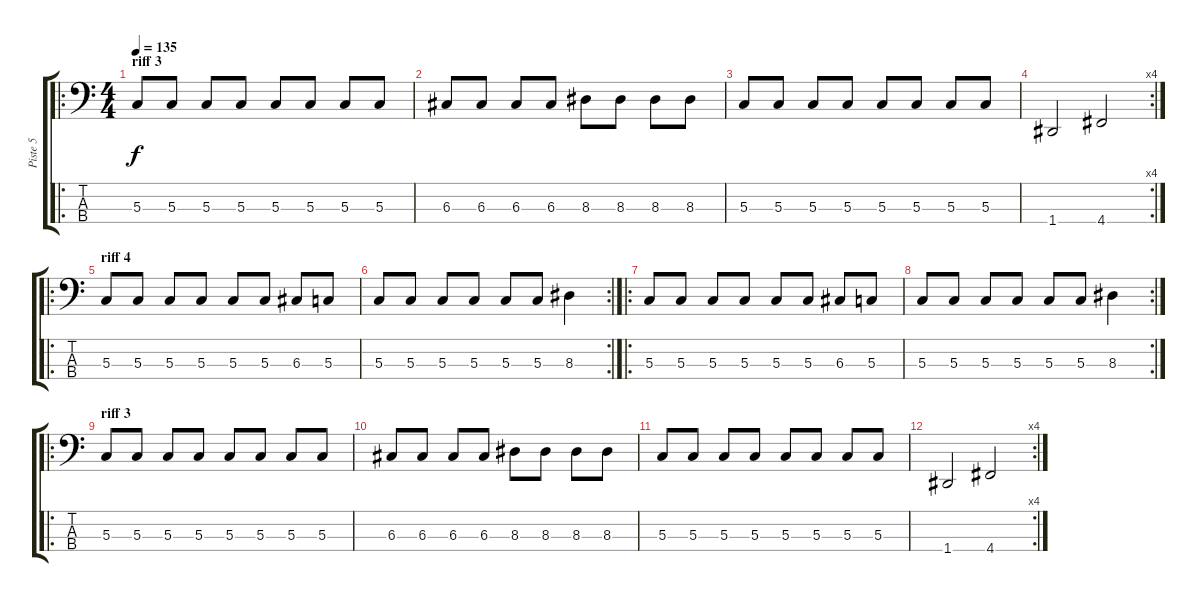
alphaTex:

\track ("Piste 5" "Piste 5") {instrument electricbasspick}
\staff {score tabs}
\tuning (F2 C2 G1 D1) {hide}
\ro
\ts (4 4)
\section ("" "riff 3")
\tempo 135
\clef f4
\ks c
5.3.8{dy f} 5.3.8 5.3.8 5.3.8 5.3.8 5.3.8 5.3.8 5.3.8 |
6.3.8 6.3.8 6.3.8 6.3.8 8.3.8 8.3.8 8.3.8 8.3.8 |
5.3.8 5.3.8 5.3.8 5.3.8 5.3.8 5.3.8 5.3.8 5.3.8 |
\rc 4
1.4.2 4.4.2 |
\ro
\section ("" "riff 4")
5.3.8 5.3.8 5.3.8 5.3.8 5.3.8 5.3.8 6.3.8 5.3.8 |
\rc 2
5.3.8 5.3.8 5.3.8 5.3.8 5.3.8 5.3.8 8.3.4 |
\ro
5.3.8 5.3.8 5.3.8 5.3.8 5.3.8 5.3.8 6.3.8 5.3.8 |
\rc 2
5.3.8 5.3.8 5.3.8 5.3.8 5.3.8 5.3.8 8.3.4 |
\ro
\section ("" "riff 3")
5.3.8 5.3.8 5.3.8 5.3.8 5.3.8 5.3.8 5.3.8 5.3.8 |
6.3.8 6.3.8 6.3.8 6.3.8 8.3.8 8.3.8 8.3.8 8.3.8 |
5.3.8 5.3.8 5.3.8 5.3.8 5.3.8 5.3.8 5.3.8 5.3.8 |
\rc 4
1.4.2 4.4.2
